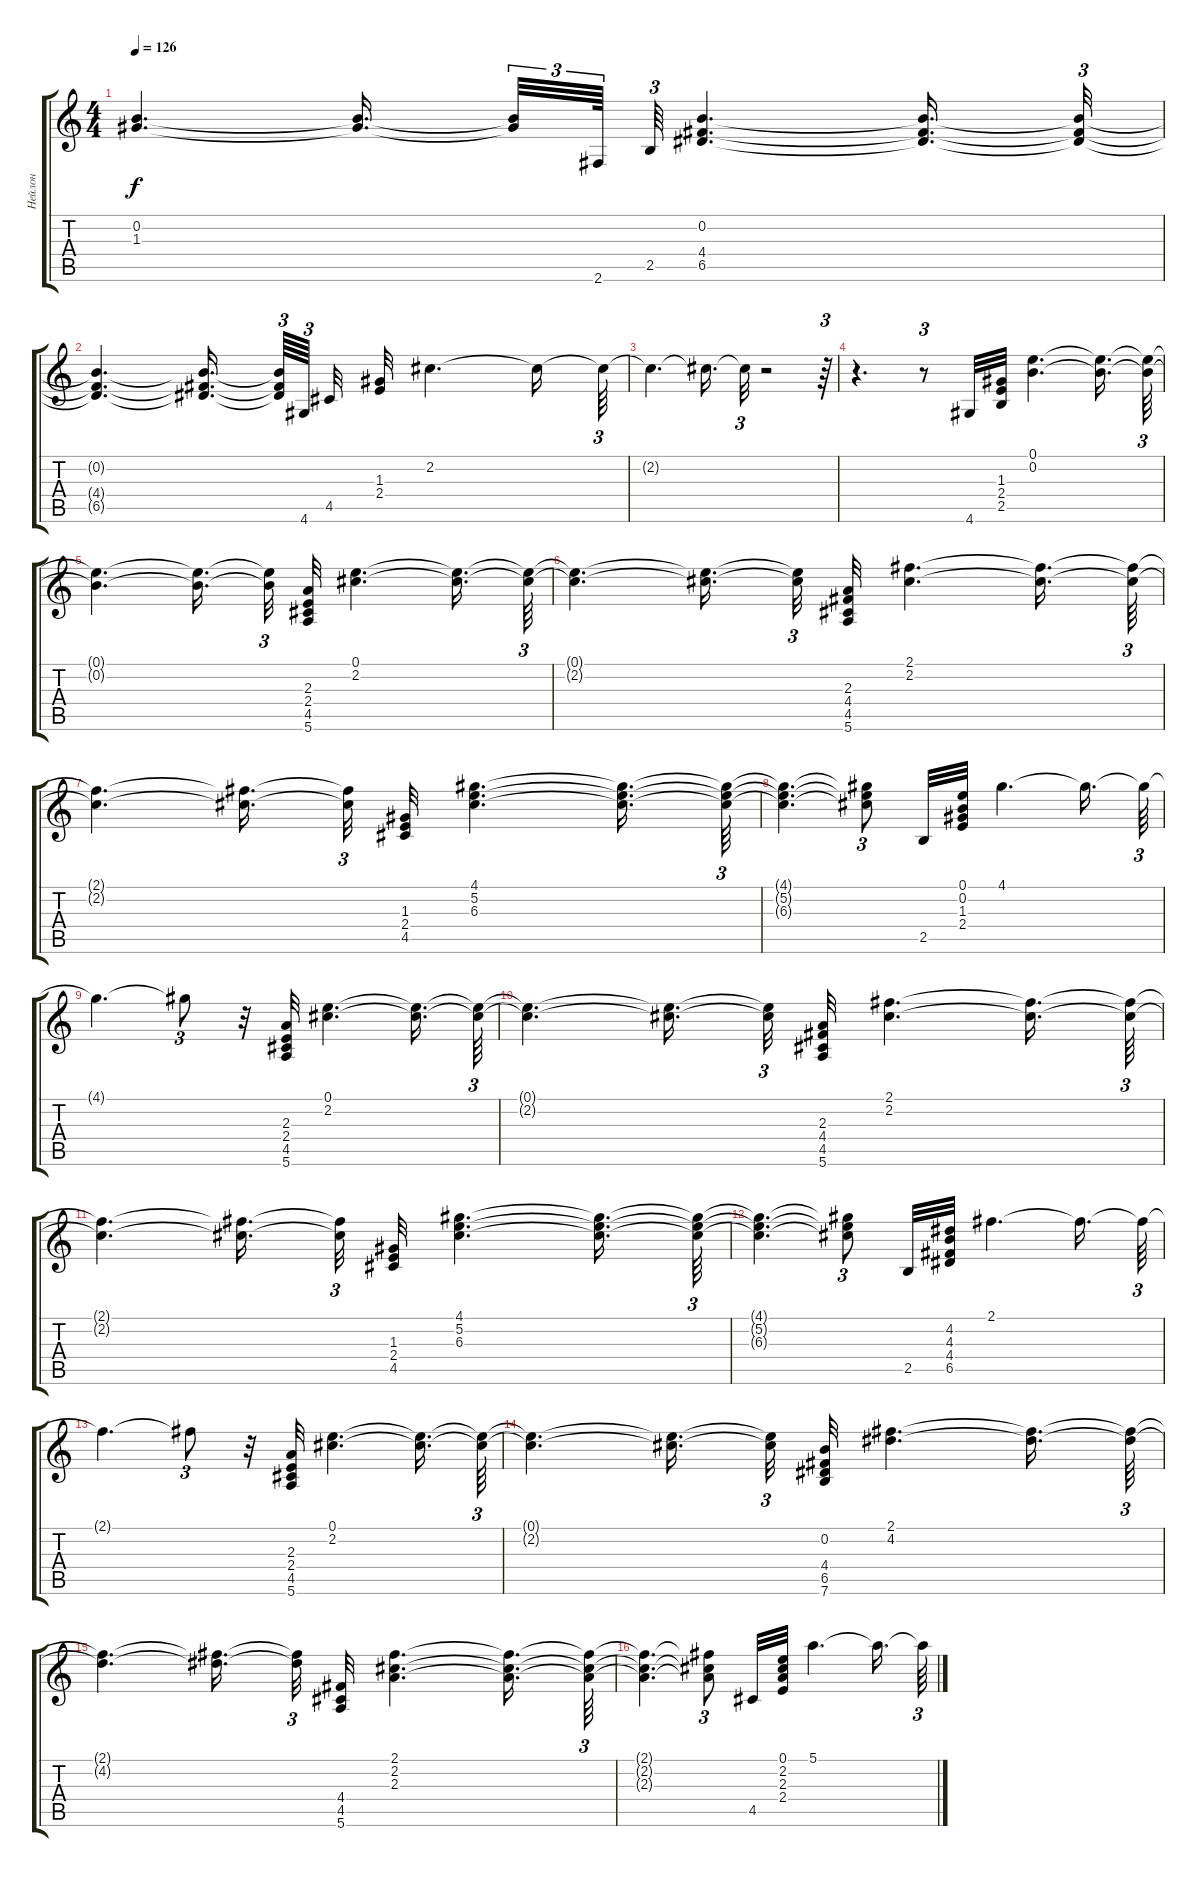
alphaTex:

\track ("Нейлон" "Нейлон") {instrument acousticguitarnylon}
\staff {score tabs}
\tuning (E4 B3 G3 D3 A2 E2) {hide}
\ts (4 4)
\tempo 126
\clef g2
\ks c
(0.2{t} 1.3{t}).4{d dy f} (0.2{t} 1.3{t}).16{d} (0.2{t} 1.3{t}).32{tu (3 2)} 2.6.64{tu (3 2)} 2.5.64{tu (3 2)} (0.2 4.4 6.5).4{d} (0.2{t} 4.4{t} 6.5{t}).16{d} (0.2{t} 4.4{t} 6.5{t}).32{tu (3 2)} |
(0.2{t} 4.4{t} 6.5{t}).4{d} (0.2{t} 4.4{t} 6.5{t}).16{d} (0.2{t} 4.4{t} 6.5{t}).64{tu (3 2)} 4.6.64{tu (3 2)} 4.5.32 (1.3 2.4).32 2.2.4{d} 2.2{t}.16 2.2{t}.64{tu (3 2)} |
2.2{t}.4{d} 2.2{t}.16{d} 2.2{t}.32{tu (3 2)} r.2 r.64{tu (3 2)} |
r.4{d} r.8{tu (3 2)} 4.6.32 (1.3 2.4 2.5).32 (0.1 0.2).4{d} (0.1{t} 0.2{t}).16{d} (0.1{t} 0.2{t}).64{tu (3 2)} |
(0.1{t} 0.2{t}).4{d} (0.1{t} 0.2{t}).16{d} (0.1{t} 0.2{t}).32{tu (3 2)} (2.3 2.4 4.5 5.6).32 (0.1 2.2).4{d} (0.1{t} 2.2{t}).16{d} (0.1{t} 2.2{t}).64{tu (3 2)} |
(0.1{t} 2.2{t}).4{d} (0.1{t} 2.2{t}).16{d} (0.1{t} 2.2{t}).32{tu (3 2)} (2.3 4.4 4.5 5.6).32 (2.1 2.2).4{d} (2.1{t} 2.2{t}).16{d} (2.1{t} 2.2{t}).64{tu (3 2)} |
(2.1{t} 2.2{t}).4{d} (2.1{t} 2.2{t}).16{d} (2.1{t} 2.2{t}).32{tu (3 2)} (1.3 2.4 4.5).32 (4.1 5.2 6.3).4{d} (4.1{t} 5.2{t} 6.3{t}).16{d} (4.1{t} 5.2{t} 6.3{t}).64{tu (3 2)} |
(4.1{t} 5.2{t} 6.3{t}).4{d} (4.1{t} 5.2{t} 6.3{t}).8{tu (3 2)} 2.5.32 (0.1 0.2 1.3 2.4).32 4.1.4{d} 4.1{t}.16{d} 4.1{t}.64{tu (3 2)} |
4.1{t}.4{d} 4.1{t}.8{tu (3 2)} r.32 (2.3 2.4 4.5 5.6).32 (0.1 2.2).4{d} (0.1{t} 2.2{t}).16{d} (0.1{t} 2.2{t}).64{tu (3 2)} |
(0.1{t} 2.2{t}).4{d} (0.1{t} 2.2{t}).16{d} (0.1{t} 2.2{t}).32{tu (3 2)} (2.3 4.4 4.5 5.6).32 (2.1 2.2).4{d} (2.1{t} 2.2{t}).16{d} (2.1{t} 2.2{t}).64{tu (3 2)} |
(2.1{t} 2.2{t}).4{d} (2.1{t} 2.2{t}).16{d} (2.1{t} 2.2{t}).32{tu (3 2)} (1.3 2.4 4.5).32 (4.1 5.2 6.3).4{d} (4.1{t} 5.2{t} 6.3{t}).16{d} (4.1{t} 5.2{t} 6.3{t}).64{tu (3 2)} |
(4.1{t} 5.2{t} 6.3{t}).4{d} (4.1{t} 5.2{t} 6.3{t}).8{tu (3 2)} 2.5.32 (4.2 4.3 4.4 6.5).32 2.1.4{d} 2.1{t}.16{d} 2.1{t}.64{tu (3 2)} |
2.1{t}.4{d} 2.1{t}.8{tu (3 2)} r.32 (2.3 2.4 4.5 5.6).32 (0.1 2.2).4{d} (0.1{t} 2.2{t}).16{d} (0.1{t} 2.2{t}).64{tu (3 2)} |
(0.1{t} 2.2{t}).4{d} (0.1{t} 2.2{t}).16{d} (0.1{t} 2.2{t}).32{tu (3 2)} (0.2 4.4 6.5 7.6).32 (2.1 4.2).4{d} (2.1{t} 4.2{t}).16{d} (2.1{t} 4.2{t}).64{tu (3 2)} |
(2.1{t} 4.2{t}).4{d} (2.1{t} 4.2{t}).16{d} (2.1{t} 4.2{t}).32{tu (3 2)} (4.4 4.5 5.6).32 (2.1 2.2 2.3).4{d} (2.1{t} 2.2{t} 2.3{t}).16{d} (2.1{t} 2.2{t} 2.3{t}).64{tu (3 2)} |
(2.1{t} 2.2{t} 2.3{t}).4{d} (2.1{t} 2.2{t} 2.3{t}).8{tu (3 2)} 4.5.32 (0.1 2.2 2.3 2.4).32 5.1.4{d} 5.1{t}.16{d} 5.1{t}.64{tu (3 2)}
